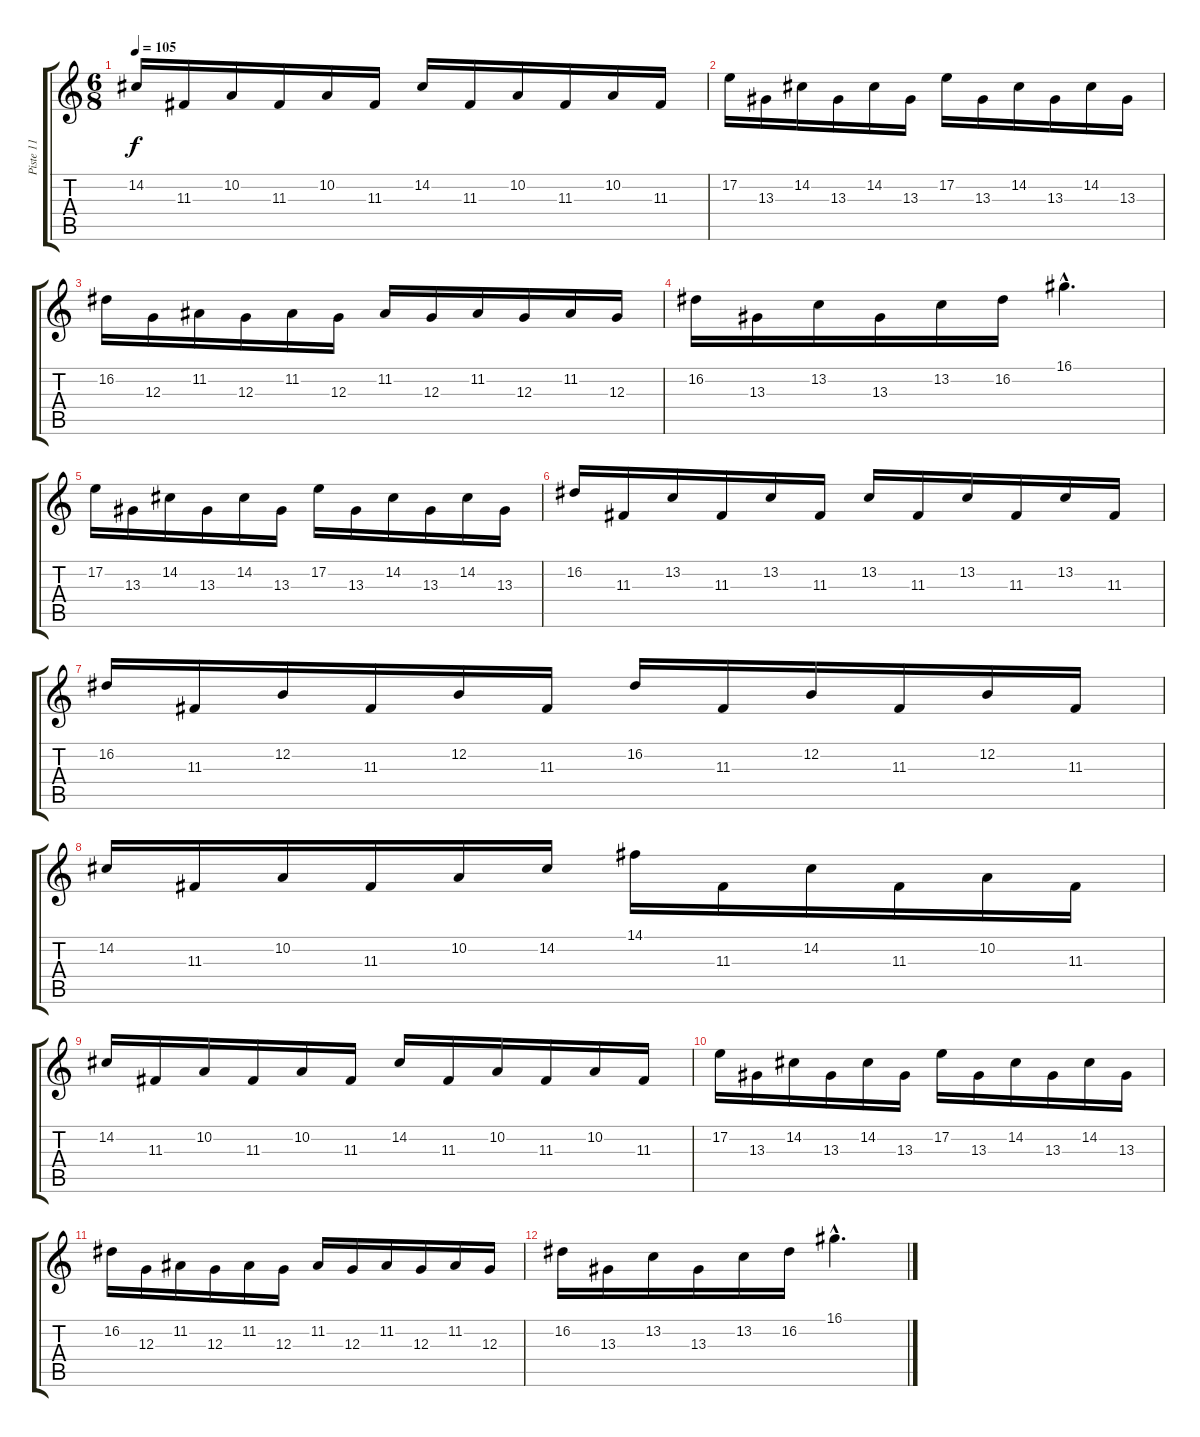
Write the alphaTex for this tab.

\track ("Piste 11" "Piste 11") {instrument stringensemble1}
\staff {score tabs}
\tuning (E4 B3 G3 D3 A2 E2) {hide}
\ts (6 8)
\tempo 105
\clef g2
\ks c
14.2.16{dy f} 11.3.16 10.2.16 11.3.16 10.2.16 11.3.16 14.2.16 11.3.16 10.2.16 11.3.16 10.2.16 11.3.16 |
17.2.16 13.3.16 14.2.16 13.3.16 14.2.16 13.3.16 17.2.16 13.3.16 14.2.16 13.3.16 14.2.16 13.3.16 |
16.2.16 12.3.16 11.2.16 12.3.16 11.2.16 12.3.16 11.2.16 12.3.16 11.2.16 12.3.16 11.2.16 12.3.16 |
16.2.16 13.3.16 13.2.16 13.3.16 13.2.16 16.2.16 16.1{hac}.4{d} |
17.2.16 13.3.16 14.2.16 13.3.16 14.2.16 13.3.16 17.2.16 13.3.16 14.2.16 13.3.16 14.2.16 13.3.16 |
16.2.16 11.3.16 13.2.16 11.3.16 13.2.16 11.3.16 13.2.16 11.3.16 13.2.16 11.3.16 13.2.16 11.3.16 |
16.2.16 11.3.16 12.2.16 11.3.16 12.2.16 11.3.16 16.2.16 11.3.16 12.2.16 11.3.16 12.2.16 11.3.16 |
14.2.16 11.3.16 10.2.16 11.3.16 10.2.16 14.2.16 14.1.16 11.3.16 14.2.16 11.3.16 10.2.16 11.3.16 |
14.2.16 11.3.16 10.2.16 11.3.16 10.2.16 11.3.16 14.2.16 11.3.16 10.2.16 11.3.16 10.2.16 11.3.16 |
17.2.16 13.3.16 14.2.16 13.3.16 14.2.16 13.3.16 17.2.16 13.3.16 14.2.16 13.3.16 14.2.16 13.3.16 |
16.2.16 12.3.16 11.2.16 12.3.16 11.2.16 12.3.16 11.2.16 12.3.16 11.2.16 12.3.16 11.2.16 12.3.16 |
16.2.16 13.3.16 13.2.16 13.3.16 13.2.16 16.2.16 16.1{hac}.4{d}
